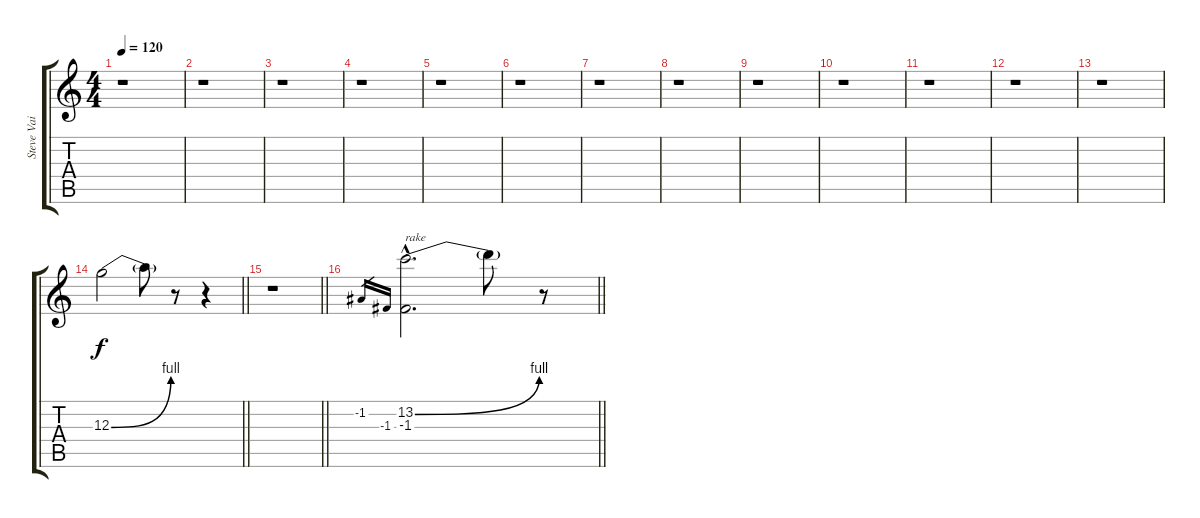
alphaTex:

\track ("Steve Vai (drop D)" "Steve Vai ") {instrument distortionguitar}
\staff {score tabs}
\tuning (E4 B3 G3 D3 A2 D2) {hide}
\ts (4 4)
\tempo 120
\clef g2
\ks c
r.1{dy f} |
r.1 |
r.1 |
r.1 |
r.1 |
r.1 |
r.1 |
r.1 |
r.1 |
r.1 |
r.1 |
r.1 |
r.1 |
\barLineRight lightlight
12.3{be (bend 0 0 60 4)}.2 12.3{t}.8 r.8 r.4 |
\barLineRight lightlight
r.1 |
\barLineRight lightlight
-1.2.16{gr} -1.3.16{gr} (13.2{be (bend 0 0 60 4) hac} -1.3{hac}).2{d txt "rake"} 13.2{t}.8 r.8
